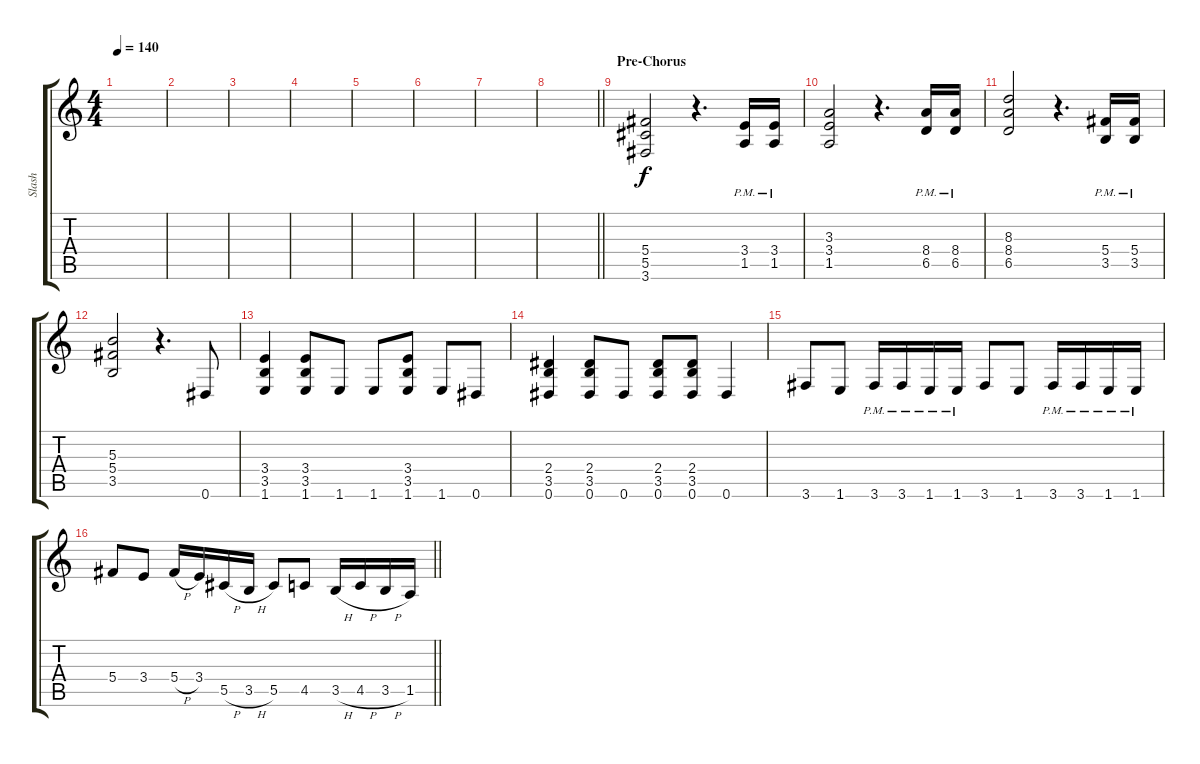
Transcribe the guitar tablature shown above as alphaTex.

\track ("Slash" "Slash") {instrument overdrivenguitar}
\staff {score tabs}
\tuning (Eb4 Bb3 Gb3 Db3 Ab2 Eb2) {hide}
\ts (4 4)
\tempo 140
\clef g2
\ks c
|
|
|
|
|
|
|
\barLineRight lightlight
|
\section ("" "Pre-Chorus")
(5.4 5.5 3.6).2 r.4{d} (3.4{pm} 1.5{pm}).16 (3.4{pm} 1.5{pm}).16 |
(3.3 3.4 1.5).2 r.4{d} (8.4{pm} 6.5{pm}).16 (8.4{pm} 6.5{pm}).16 |
(8.3 8.4 6.5).2 r.4{d} (5.4{pm} 3.5{pm}).16 (5.4{pm} 3.5{pm}).16 |
(5.3 5.4 3.5).2 r.4{d} 0.6.8 |
(3.4 3.5 1.6).4 (3.4 3.5 1.6).8 1.6.8 1.6.8 (3.4 3.5 1.6).8 1.6.8 0.6.8 |
(2.4 3.5 0.6).4 (2.4 3.5 0.6).8 0.6.8 (2.4 3.5 0.6).8 (2.4 3.5 0.6).8 0.6.4 |
3.6.8 1.6.8 3.6{pm}.16 3.6{pm}.16 1.6{pm}.16 1.6{pm}.16 3.6.8 1.6.8 3.6{pm}.16 3.6{pm}.16 1.6{pm}.16 1.6{pm}.16 |
\barLineRight lightlight
5.4.8 3.4.8 5.4{h}.16 3.4.16 5.5{h}.16 3.5{h}.16 5.5.8 4.5.8 3.5{h}.16 4.5{h}.16 3.5{h}.16 1.5.16
